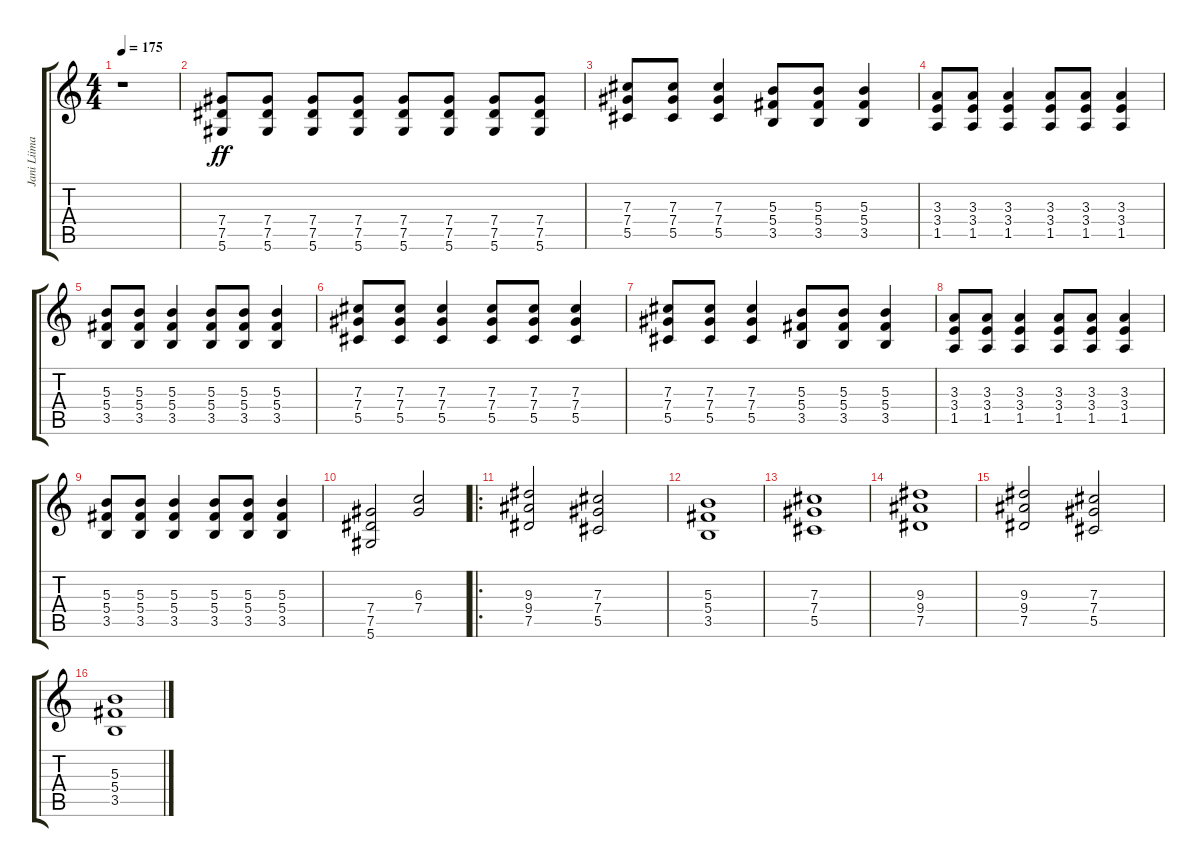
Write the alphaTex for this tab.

\track ("Jani Liimatainen" "Jani Liima") {instrument distortionguitar}
\staff {score tabs}
\tuning (Eb4 Bb3 Gb3 Db3 Ab2 Eb2) {hide}
\ts (4 4)
\tempo 175
\clef g2
\ks c
r.1{dy ff} |
(7.4 7.5 5.6).8 (7.4 7.5 5.6).8 (7.4 7.5 5.6).8 (7.4 7.5 5.6).8 (7.4 7.5 5.6).8 (7.4 7.5 5.6).8 (7.4 7.5 5.6).8 (7.4 7.5 5.6).8 |
(7.3 7.4 5.5).8 (7.3 7.4 5.5).8 (7.3 7.4 5.5).4 (5.3 5.4 3.5).8 (5.3 5.4 3.5).8 (5.3 5.4 3.5).4 |
(3.3 3.4 1.5).8 (3.3 3.4 1.5).8 (3.3 3.4 1.5).4 (3.3 3.4 1.5).8 (3.3 3.4 1.5).8 (3.3 3.4 1.5).4 |
(5.3 5.4 3.5).8 (5.3 5.4 3.5).8 (5.3 5.4 3.5).4 (5.3 5.4 3.5).8 (5.3 5.4 3.5).8 (5.3 5.4 3.5).4 |
(7.3 7.4 5.5).8 (7.3 7.4 5.5).8 (7.3 7.4 5.5).4 (7.3 7.4 5.5).8 (7.3 7.4 5.5).8 (7.3 7.4 5.5).4 |
(7.3 7.4 5.5).8 (7.3 7.4 5.5).8 (7.3 7.4 5.5).4 (5.3 5.4 3.5).8 (5.3 5.4 3.5).8 (5.3 5.4 3.5).4 |
(3.3 3.4 1.5).8 (3.3 3.4 1.5).8 (3.3 3.4 1.5).4 (3.3 3.4 1.5).8 (3.3 3.4 1.5).8 (3.3 3.4 1.5).4 |
(5.3 5.4 3.5).8 (5.3 5.4 3.5).8 (5.3 5.4 3.5).4 (5.3 5.4 3.5).8 (5.3 5.4 3.5).8 (5.3 5.4 3.5).4 |
(7.4 7.5 5.6).2 (6.3 7.4).2 |
\ro
(9.3 9.4 7.5).2 (7.3 7.4 5.5).2 |
(5.3 5.4 3.5).1 |
(7.3 7.4 5.5).1 |
(9.3 9.4 7.5).1 |
(9.3 9.4 7.5).2 (7.3 7.4 5.5).2 |
(5.3 5.4 3.5).1
